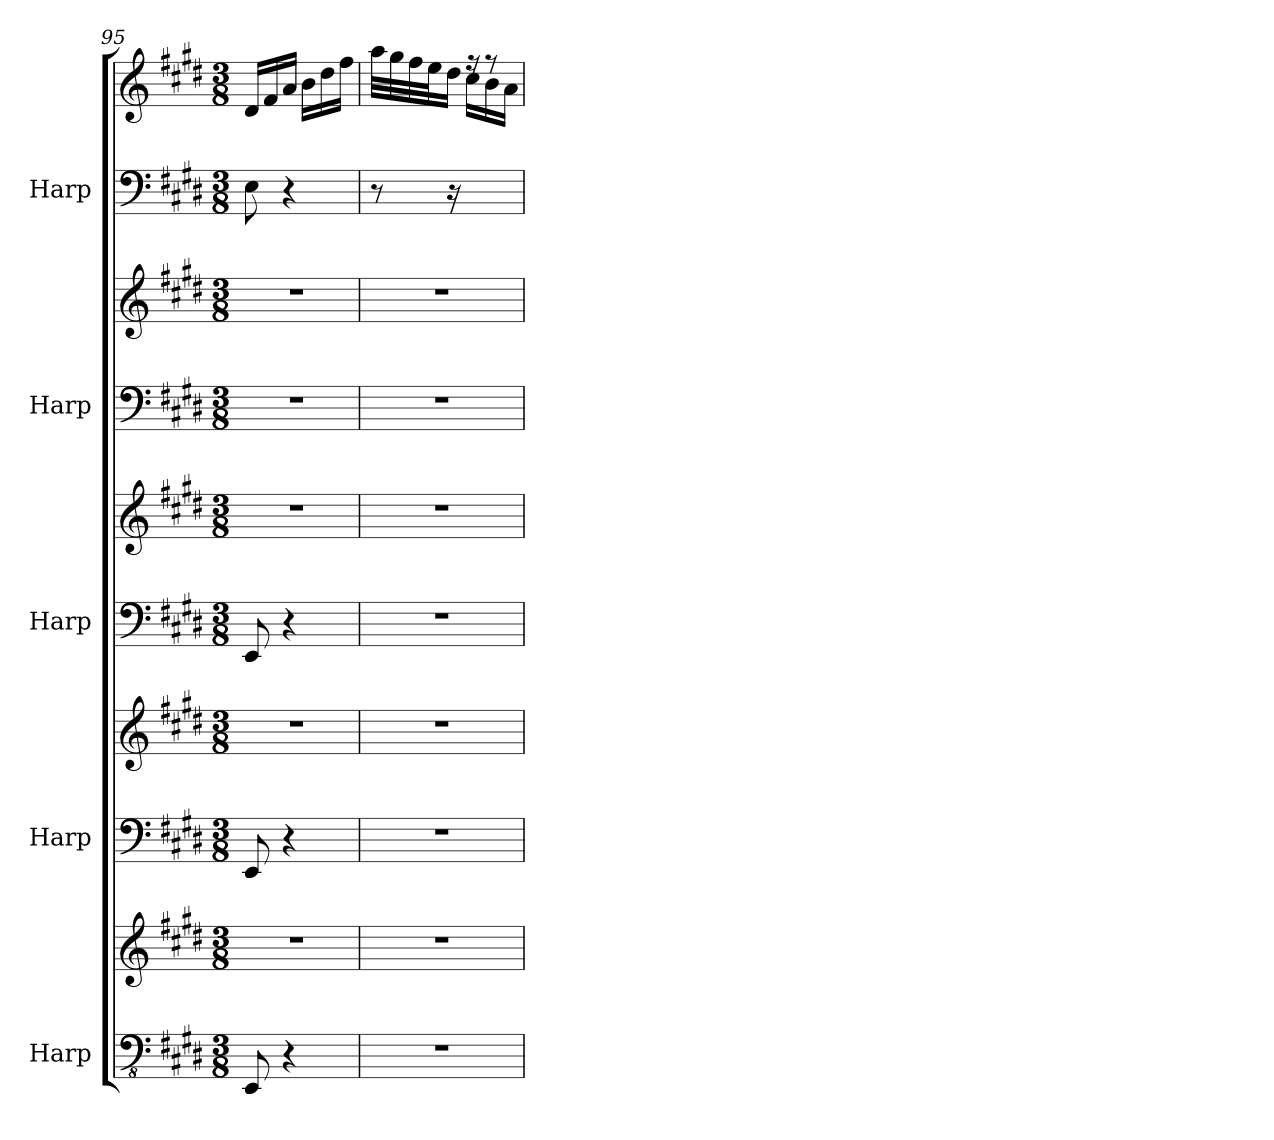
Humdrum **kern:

**kern	**kern	**kern	**kern	**kern	**kern	**kern	**kern	**kern	**kern
*part5	*part5	*part4	*part4	*part3	*part3	*part2	*part2	*part1	*part1
*staff10	*staff9	*staff8	*staff7	*staff6	*staff5	*staff4	*staff3	*staff2	*staff1
*I"Harp	*	*I"Harp	*	*I"Harp	*	*I"Harp	*	*I"Harp	*
*I'Hp	*	*I'Hp	*	*I'Hp	*	*I'Hp	*	*I'Hp	*
*clefFv4	*clefG2	*clefF4	*clefG2	*clefF4	*clefG2	*clefF4	*clefG2	*clefF4	*clefG2
*k[f#c#g#d#]	*k[f#c#g#d#]	*k[f#c#g#d#]	*k[f#c#g#d#]	*k[f#c#g#d#]	*k[f#c#g#d#]	*k[f#c#g#d#]	*k[f#c#g#d#]	*k[f#c#g#d#]	*k[f#c#g#d#]
*M3/8	*M3/8	*M3/8	*M3/8	*M3/8	*M3/8	*M3/8	*M3/8	*M3/8	*M3/8
=95	=95	=95	=95	=95	=95	=95	=95	=95	=95
8EEE/	4.r	8EE/	4.r	8EE/	4.r	4.r	4.r	8E\	16d#/LL
.	.	.	.	.	.	.	.	.	16f#/
4r	.	4r	.	4r	.	.	.	4r	16a/JJ
.	.	.	.	.	.	.	.	.	16b\LL
.	.	.	.	.	.	.	.	.	16dd#\
.	.	.	.	.	.	.	.	.	16ff#\JJ
=96	=96	=96	=96	=96	=96	=96	=96	=96	=96
*	*	*	*	*	*	*	*	*	*^
4.r	4.r	4.r	4.r	4.r	4.r	4.r	4.r	8r	32aa\LLL	8.ryy
.	.	.	.	.	.	.	.	.	32gg#\	.
.	.	.	.	.	.	.	.	.	32ff#\	.
.	.	.	.	.	.	.	.	.	32ee\J	.
.	.	.	.	.	.	.	.	16r	16dd#\JJ	.
.	.	.	.	.	.	.	.	8.ryy	16rff	16cc#\LL
.	.	.	.	.	.	.	.	.	8rff	16b\
.	.	.	.	.	.	.	.	.	.	16a\JJ
*	*	*	*	*	*	*	*	*	*v	*v
=	=	=	=	=	=	=	=	=	=
*-	*-	*-	*-	*-	*-	*-	*-	*-	*-
